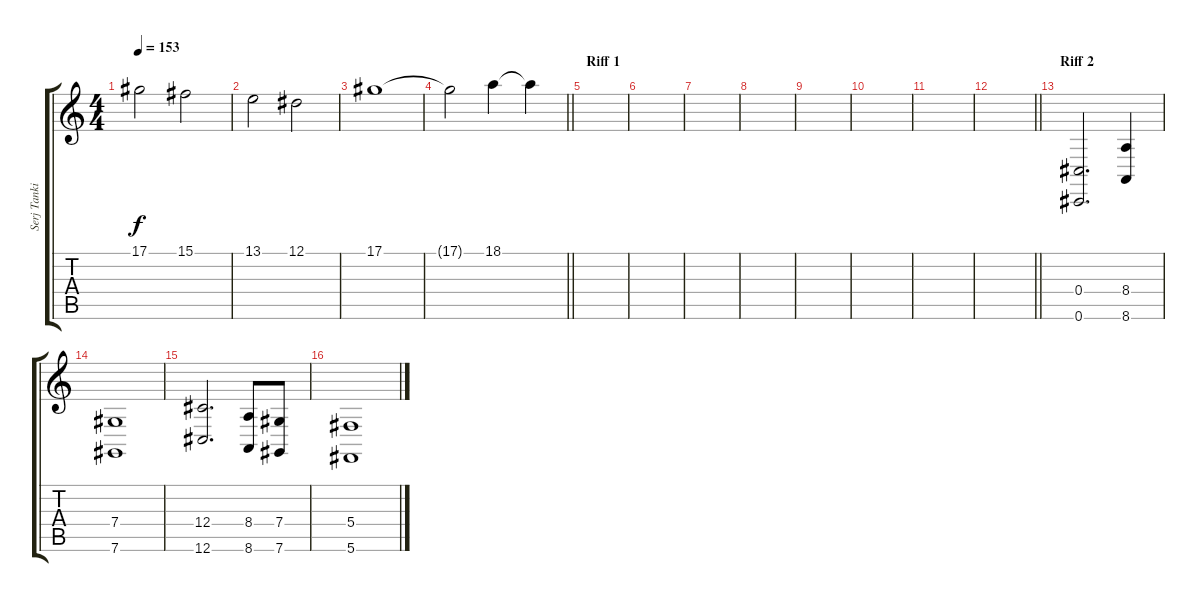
\track ("Serj Tankian" "Serj Tanki") {instrument stringensemble1}
\staff {score tabs}
\tuning (Eb4 Bb3 Gb3 Db3 Ab2 Db2) {hide}
\ts (4 4)
\tempo 153
\clef g2
\ks c
17.1.2{dy f} 15.1.2 |
13.1.2 12.1.2 |
17.1.1 |
\barLineRight lightlight
17.1{t}.2 18.1.4 18.1{t}.4 |
\section ("" "Riff 1")
|
|
|
|
|
|
|
\barLineRight lightlight
|
\section ("" "Riff 2")
(0.4 0.6).2{d} (8.4 8.6).4 |
(7.4 7.6).1 |
(12.4 12.6).2{d} (8.4 8.6).8 (7.4 7.6).8 |
(5.4 5.6).1
